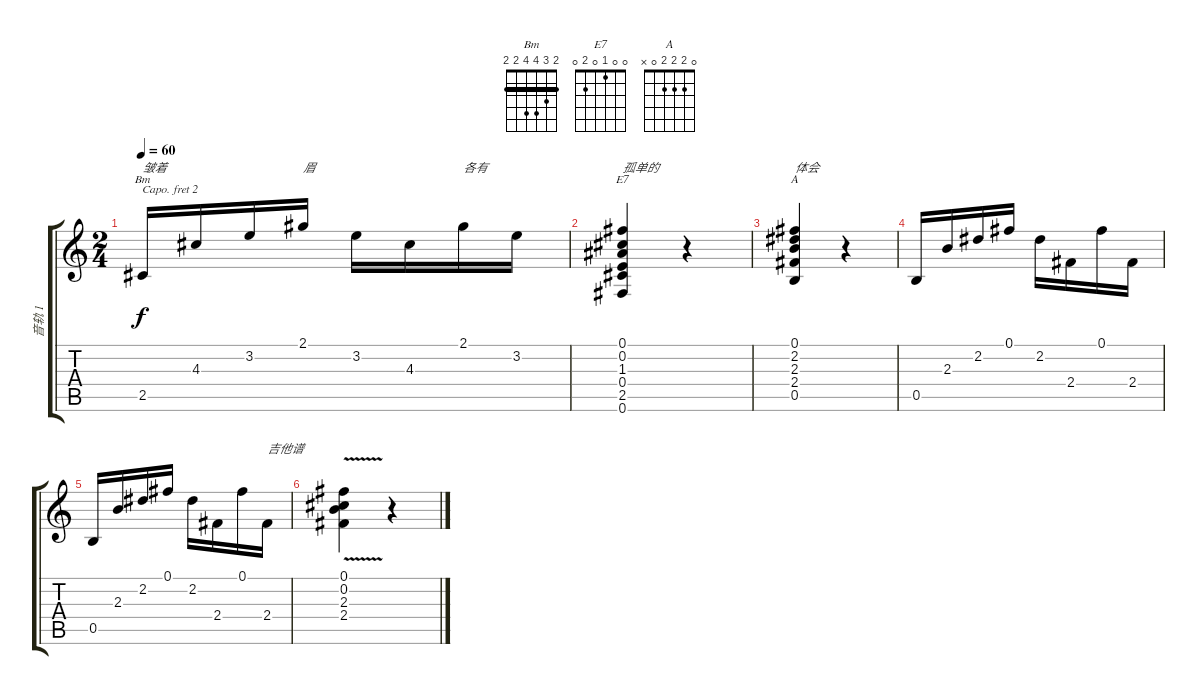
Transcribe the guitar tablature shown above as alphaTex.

\track ("音轨 1" "音轨 1") {instrument acousticguitarsteel}
\staff {score tabs}
\capo 2
\tuning (E4 B3 G3 D3 A2 E2) {hide}
\chord ("Bm" 2 3 4 4 2 2) {barre 2}
\chord ("E7" 0 0 1 0 2 0)
\chord ("A" 0 2 2 2 0 x)
\ts (2 4)
\tempo 60
\clef g2
\ks c
2.5.16{ch "Bm" txt "皱着" dy f} 4.3.16 3.2.16 2.1.16{txt "眉"} 3.2.16 4.3.16 2.1.16{txt "各有"} 3.2.16 |
(0.1 0.2 1.3 0.4 2.5 0.6).4{ch "E7" txt "孤单的"} r.4 |
(0.1 2.2 2.3 2.4 0.5).4{ch "A" txt "体会"} r.4 |
0.5.16 2.3.16 2.2.16 0.1.16 2.2.16 2.4.16 0.1.16 2.4.16 |
0.5.16 2.3.16 2.2.16 0.1.16 2.2.16 2.4.16 0.1.16 2.4.16{txt "吉他谱"} |
(0.1{v} 0.2{v} 2.3{v} 2.4{v}).4 r.4
